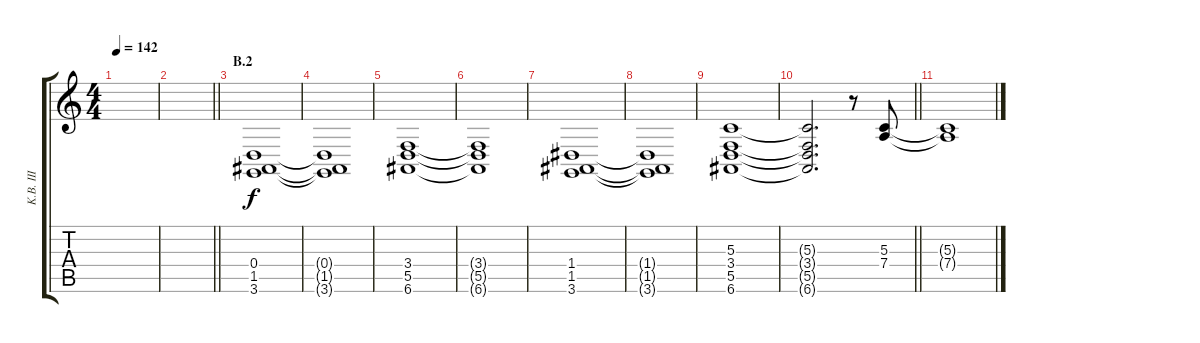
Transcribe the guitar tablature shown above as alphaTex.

\track ("K.B. III" "K.B. III") {instrument pad2warm}
\staff {score tabs}
\tuning (E4 B3 G3 D3 A2 E2) {hide}
\ts (4 4)
\tempo 142
\clef g2
\ks c
|
\barLineRight lightlight
|
\section ("" "B.2")
(0.4 1.5 3.6).1 |
(0.4{t} 1.5{t} 3.6{t}).1 |
(3.4 5.5 6.6).1 |
(3.4{t} 5.5{t} 6.6{t}).1 |
(1.4 1.5 3.6).1 |
(1.4{t} 1.5{t} 3.6{t}).1 |
(5.3 3.4 5.5 6.6).1 |
\barLineRight lightlight
(5.3{t} 3.4{t} 5.5{t} 6.6{t}).2{d} r.8 (5.3 7.4).8 |
(5.3{t} 7.4{t}).1
